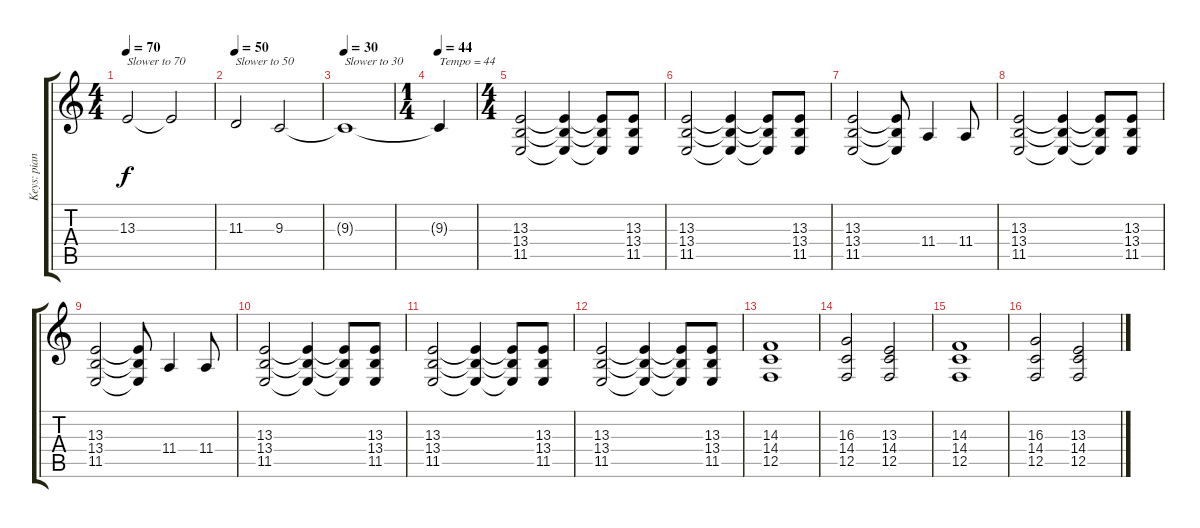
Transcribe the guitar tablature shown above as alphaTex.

\track ("Keys: piano" "Keys: pian") {instrument acousticgrandpiano}
\staff {score tabs}
\tuning (C4 G3 Eb3 Bb2 F2 C2) {hide}
\ts (4 4)
\tempo 70
\clef g2
\ks c
13.3.2{txt "Slower to 70" dy f} 13.3{t}.2 |
\tempo 50
11.3.2{txt "Slower to 50" volume 13} 9.3.2{volume 10} |
\tempo 30
9.3{t}.1{txt "Slower to 30"} |
\ts (1 4)
\tempo 44
9.3{t}.4{txt "Tempo = 44"} |
\ts (4 4)
(13.3 13.4 11.5).2{volume 16} (13.3{t} 13.4{t} 11.5{t}).4 (13.3{t} 13.4{t} 11.5{t}).8 (13.3 13.4 11.5).8 |
(13.3 13.4 11.5).2 (13.3{t} 13.4{t} 11.5{t}).4 (13.3{t} 13.4{t} 11.5{t}).8 (13.3 13.4 11.5).8 |
(13.3 13.4 11.5).2 (13.3{t} 13.4{t} 11.5{t}).8 11.4.4{volume 11} 11.4.8 |
(13.3 13.4 11.5).2{volume 16} (13.3{t} 13.4{t} 11.5{t}).4 (13.3{t} 13.4{t} 11.5{t}).8 (13.3 13.4 11.5).8 |
(13.3 13.4 11.5).2 (13.3{t} 13.4{t} 11.5{t}).8 11.4.4{volume 11} 11.4.8 |
(13.3 13.4 11.5).2{volume 16} (13.3{t} 13.4{t} 11.5{t}).4 (13.3{t} 13.4{t} 11.5{t}).8 (13.3 13.4 11.5).8 |
(13.3 13.4 11.5).2 (13.3{t} 13.4{t} 11.5{t}).4 (13.3{t} 13.4{t} 11.5{t}).8 (13.3 13.4 11.5).8 |
(13.3 13.4 11.5).2 (13.3{t} 13.4{t} 11.5{t}).4 (13.3{t} 13.4{t} 11.5{t}).8 (13.3 13.4 11.5).8 |
(14.3 14.4 12.5).1 |
(16.3 14.4 12.5).2 (13.3 14.4 12.5).2 |
(14.3 14.4 12.5).1 |
(16.3 14.4 12.5).2 (13.3 14.4 12.5).2
